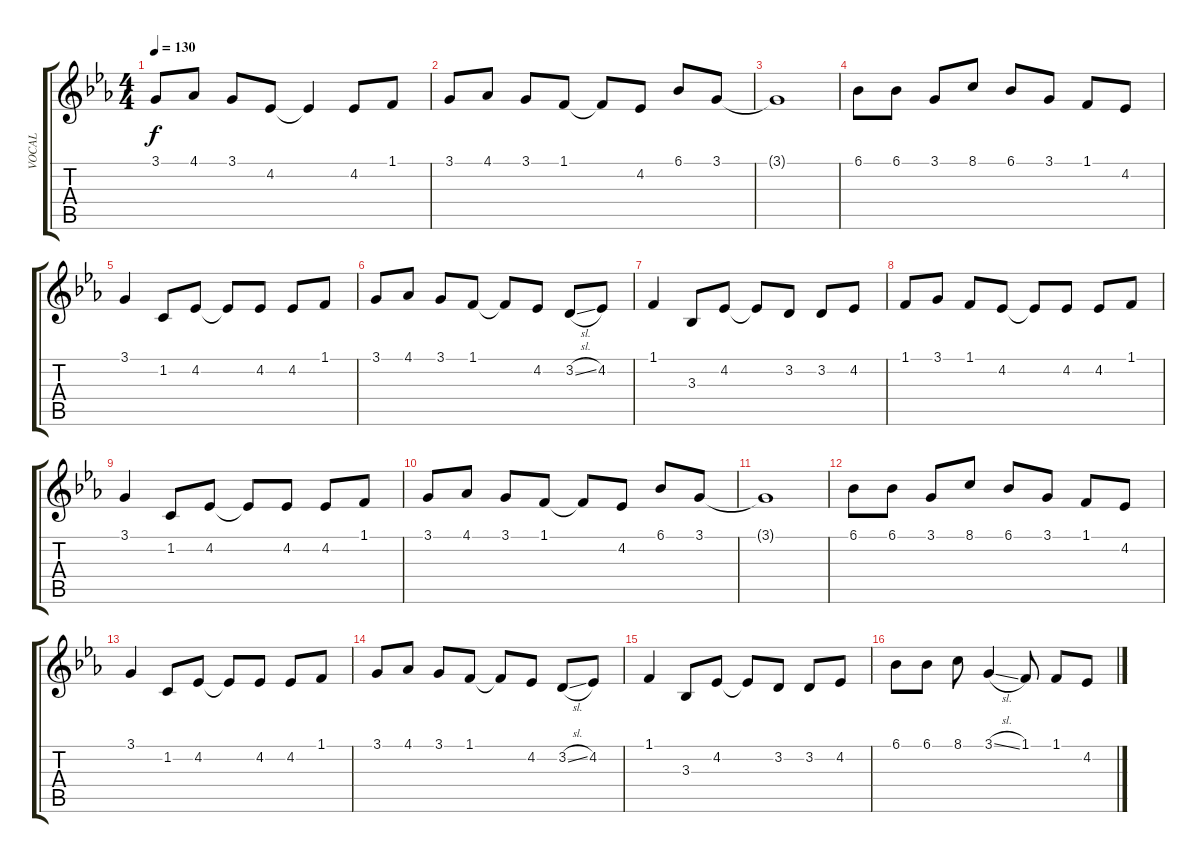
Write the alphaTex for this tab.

\track ("VOCAL" "VOCAL") {instrument clarinet}
\staff {score tabs}
\tuning (E4 B3 G3 D3 A2 E2) {hide}
\ts (4 4)
\tempo 130
\clef g2
\ks eb
3.1.8{dy f} 4.1.8 3.1.8 4.2.8 4.2{t}.4 4.2.8 1.1.8 |
3.1.8 4.1.8 3.1.8 1.1.8 1.1{t}.8 4.2.8 6.1.8 3.1.8 |
3.1{t}.1 |
6.1.8 6.1.8 3.1.8 8.1.8 6.1.8 3.1.8 1.1.8 4.2.8 |
3.1.4 1.2.8 4.2.8 4.2{t}.8 4.2.8 4.2.8 1.1.8 |
3.1.8 4.1.8 3.1.8 1.1.8 1.1{t}.8 4.2.8 3.2{sl}.8 4.2.8 |
1.1.4 3.3.8 4.2.8 4.2{t}.8 3.2.8 3.2.8 4.2.8 |
1.1.8 3.1.8 1.1.8 4.2.8 4.2{t}.8 4.2.8 4.2.8 1.1.8 |
3.1.4 1.2.8 4.2.8 4.2{t}.8 4.2.8 4.2.8 1.1.8 |
3.1.8 4.1.8 3.1.8 1.1.8 1.1{t}.8 4.2.8 6.1.8 3.1.8 |
3.1{t}.1 |
6.1.8 6.1.8 3.1.8 8.1.8 6.1.8 3.1.8 1.1.8 4.2.8 |
3.1.4 1.2.8 4.2.8 4.2{t}.8 4.2.8 4.2.8 1.1.8 |
3.1.8 4.1.8 3.1.8 1.1.8 1.1{t}.8 4.2.8 3.2{sl}.8 4.2.8 |
1.1.4 3.3.8 4.2.8 4.2{t}.8 3.2.8 3.2.8 4.2.8 |
6.1.8 6.1.8 8.1.8 3.1{sl}.4 1.1.8 1.1.8 4.2.8
